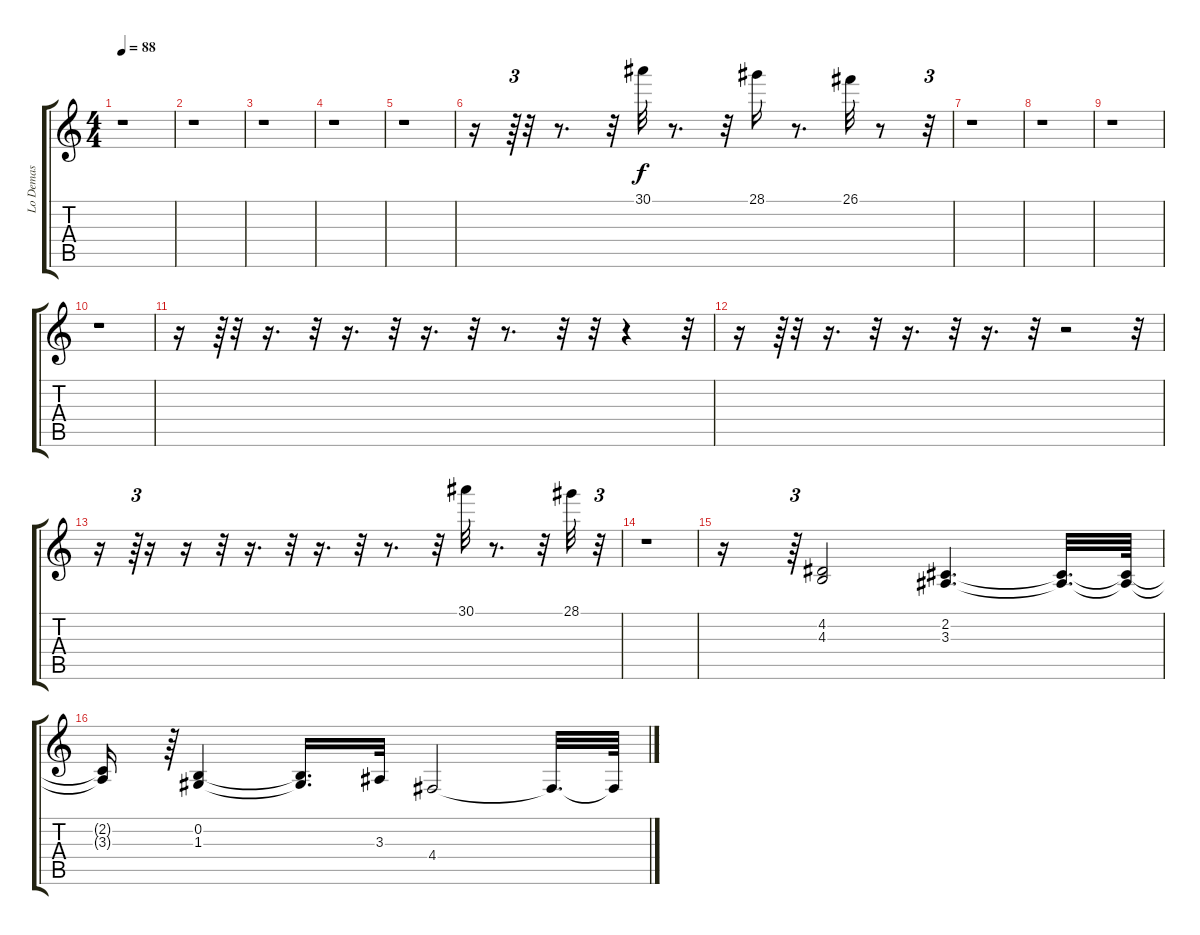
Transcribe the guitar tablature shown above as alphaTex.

\track ("Lo Demas" "Lo Demas") {instrument fx3crystal}
\staff {score tabs}
\tuning (E4 B3 G3 D3 A2 E2) {hide}
\ts (4 4)
\tempo 88
\clef g2
\ks c
r.1{dy f} |
r.1 |
r.1 |
r.1 |
r.1 |
r.16 r.64{tu (3 2)} r.32 r.8{d} r.32 30.1.32 r.8{d} r.32 28.1.16 r.8{d} 26.1.32 r.8 r.32{tu (3 2)} |
r.1 |
r.1 |
r.1 |
r.1 |
r.16 r.64{tu (3 2)} r.32 r.16{d} r.32 r.16{d} r.32 r.16{d} r.32 r.8{d} r.32 r.32 r.4 r.32{tu (3 2)} |
r.16 r.64{tu (3 2)} r.32 r.16{d} r.32 r.16{d} r.32 r.16{d} r.32 r.2 r.32{tu (3 2)} |
r.16 r.64{tu (3 2)} r.16 r.16 r.32 r.16{d} r.32 r.16{d} r.32 r.8{d} r.32 30.1.32 r.8{d} r.32 28.1.32 r.32{tu (3 2)} |
r.1 |
r.16 r.64{tu (3 2)} (4.2 4.3).2{volume 9 balance 12 instrument stringensemble2} (2.2 3.3).4{d} (2.2{t} 3.3{t}).32{d} (2.2{t} 3.3{t}).64 |
(2.2{t} 3.3{t}).16 r.64{tu (3 2)} (0.2 1.3).4 (0.2{t} 1.3{t}).16{d} 3.3.32 4.4.2 4.4{t}.32{d} 4.4{t}.64
